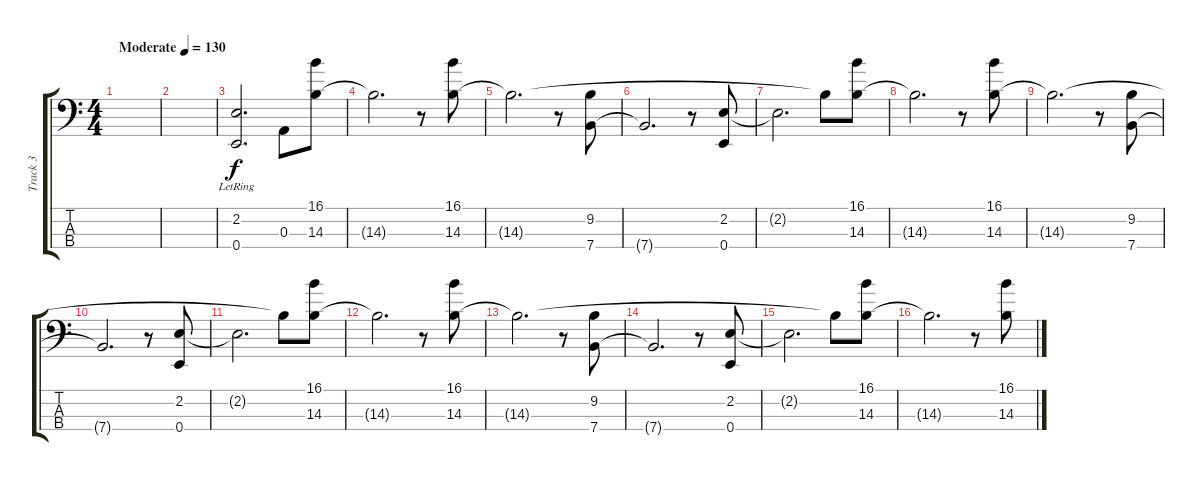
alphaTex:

\track ("Track 3" "Track 3") {instrument electricbassfinger}
\staff {score tabs}
\tuning (G2 D2 A1 E1) {hide}
\ts (4 4)
\tempo (130 "Moderate")
\clef f4
\ks c
|
|
(2.2{lr} 0.4{lr}).2{d} 0.3.8 (16.1 14.3).8 |
14.3{t}.2{d} r.8 (16.1 14.3).8 |
14.3{t}.2{d} r.8 (9.2 7.4).8 |
7.4{t}.2{d} r.8 (2.2 0.4).8 |
2.2{t}.2{d} 14.3{t}.8 (16.1 14.3).8 |
14.3{t}.2{d} r.8 (16.1 14.3).8 |
14.3{t}.2{d} r.8 (9.2 7.4).8 |
7.4{t}.2{d} r.8 (2.2 0.4).8 |
2.2{t}.2{d} 14.3{t}.8 (16.1 14.3).8 |
14.3{t}.2{d} r.8 (16.1 14.3).8 |
14.3{t}.2{d} r.8 (9.2 7.4).8 |
7.4{t}.2{d} r.8 (2.2 0.4).8 |
2.2{t}.2{d} 14.3{t}.8 (16.1 14.3).8 |
14.3{t}.2{d} r.8 (16.1 14.3).8
